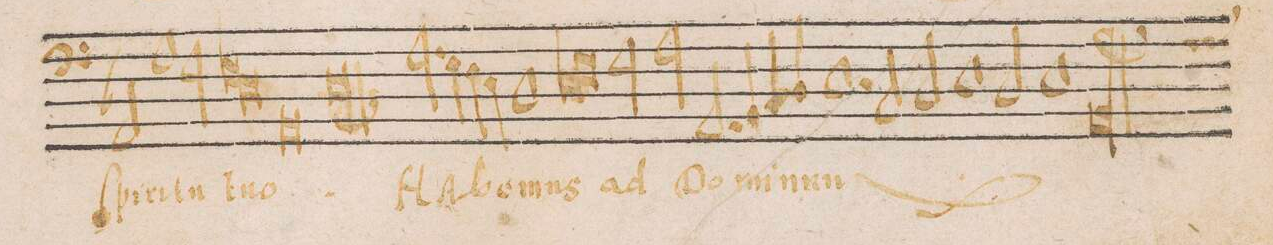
**kern	**text
*I"BASSVS	*
*clefF5	*
*k[b-]	*
*M2/1	*
2FF/	ſpi-
1F	-ri-
2E\	-tu
=21-	=21-
*lig	*
1D	tu-
1C	.
*Xlig	*
=22-	=22-
0FF	-o.
=23-	=23-
0C	.
=24||-	=24||-
2.F\	HA-
4E\	.
4D\	-be-
4C\	.
1BB-/	-mus
=25-	=25-
*lig	*
1C	.
1D\	.
*Xlig	*
=26-	=26-
2E\	ad
2F\	.
2.FF/	Do-
=27-	=27-
4GG/	-mi-
4AA/	.
4BB-/	-num
*	*ij
1.C	ad
=28-	=28-
2AA/	Do-
2BB-/	.
1C/	.
=29-	=29-
2BB-/	-mi-
1C	-num
*	*Xij
=30-	=30-
0FF	.
=31||-	=31||-
*-	*-
